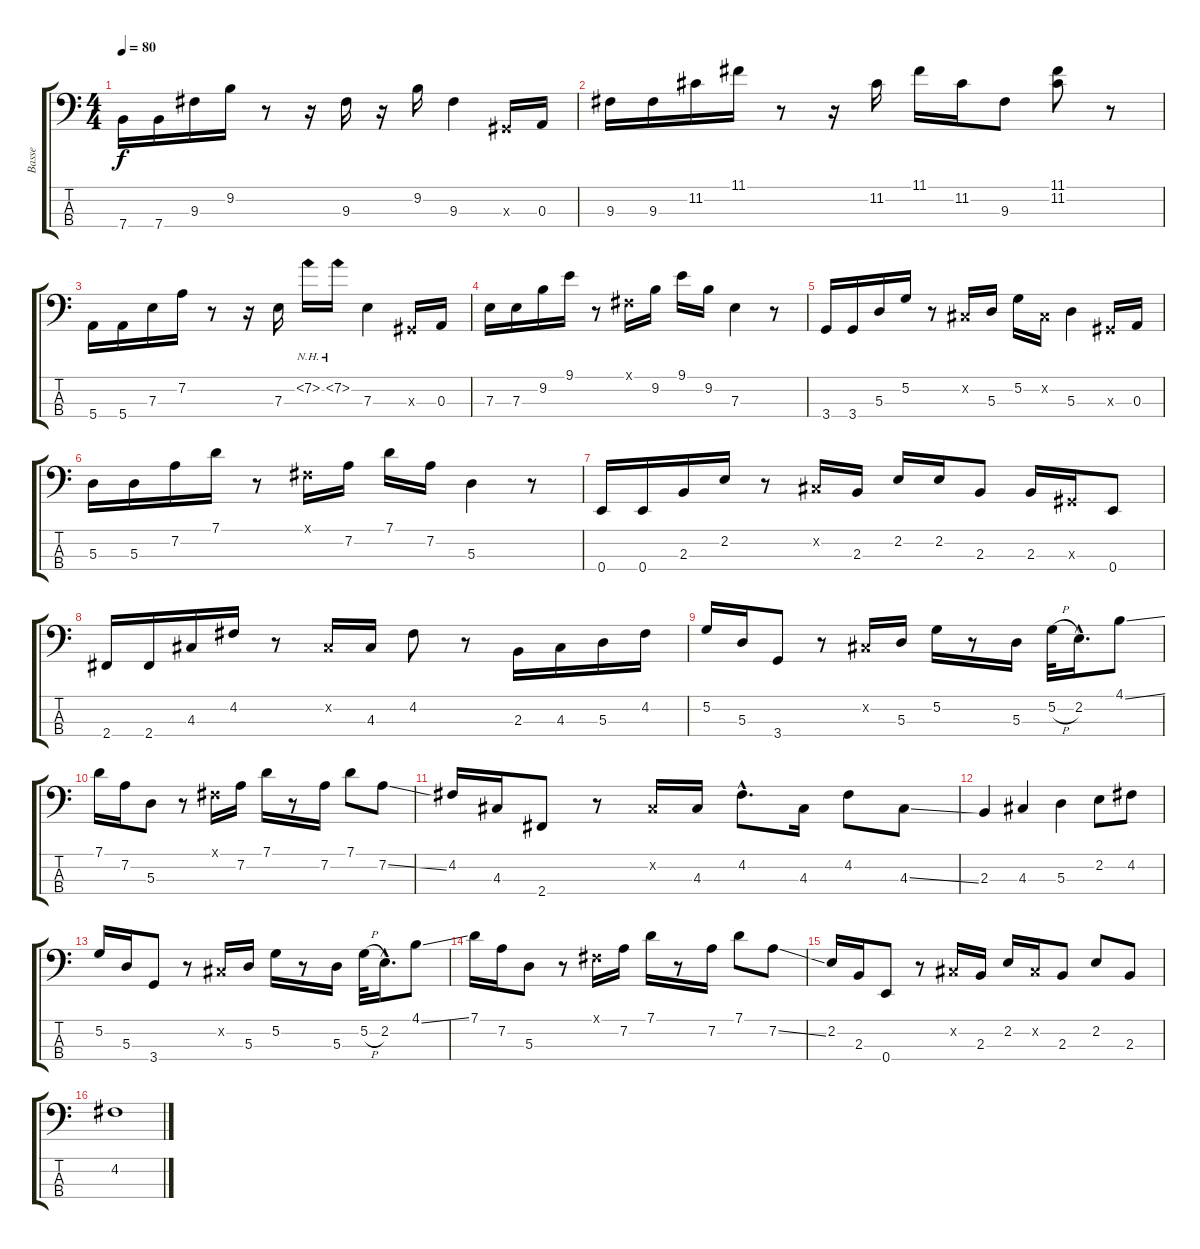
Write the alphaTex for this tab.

\track ("Basse" "Basse") {instrument slapbass1}
\staff {score tabs}
\tuning (G2 D2 A1 E1) {hide}
\ts (4 4)
\tempo 80
\clef f4
\ks c
7.4.16{dy f} 7.4.16 9.3.16 9.2.16 r.8 r.16 9.3.16 r.16 9.2.16 9.3.4 -1.3{x}.16 0.3.16 |
9.3.16 9.3.16 11.2.16 11.1.16 r.8 r.16 11.2.16 11.1.16 11.2.16 9.3.8 (11.1 11.2).8 r.8 |
5.4.16 5.4.16 7.3.16 7.2.16 r.8 r.16 7.3.16 7.2{nh}.16 7.2{nh}.16 7.3.4 -1.3{x}.16 0.3.16 |
7.3.16 7.3.16 9.2.16 9.1.16 r.8 -1.1{x}.16 9.2.16 9.1.16 9.2.16 7.3.4 r.8 |
3.4.16 3.4.16 5.3.16 5.2.16 r.8 -1.2{x}.16 5.3.16 5.2.16 -1.2{x}.16 5.3.4 -1.3{x}.16 0.3.16 |
5.3.16 5.3.16 7.2.16 7.1.16 r.8 -1.1{x}.16 7.2.16 7.1.16 7.2.16 5.3.4 r.8 |
0.4.16 0.4.16 2.3.16 2.2.16 r.8 -1.2{x}.16 2.3.16 2.2.16 2.2.16 2.3.8 2.3.16 -1.3{x}.16 0.4.8 |
2.4.16 2.4.16 4.3.16 4.2.16 r.8 -1.2{x}.16 4.3.16 4.2.8 r.8 2.3.16 4.3.16 5.3.16 4.2.16 |
5.2.16 5.3.16 3.4.8 r.8 -1.2{x}.16 5.3.16 5.2.16 r.8 5.3.16 5.2{h}.32 2.2{hac}.16{d} 4.1{ss}.8 |
7.1.16 7.2.16 5.3.8 r.8 -1.1{x}.16 7.2.16 7.1.16 r.8 7.2.16 7.1.8 7.2{ss}.8 |
4.2.16 4.3.16 2.4.8 r.8 -1.2{x}.16 4.3.16 4.2{hac}.8{d} 4.3.16 4.2.8 4.3{ss}.8 |
2.3.4 4.3.4 5.3.4 2.2.8 4.2.8 |
5.2.16 5.3.16 3.4.8 r.8 -1.2{x}.16 5.3.16 5.2.16 r.8 5.3.16 5.2{h}.32 2.2{hac}.16{d} 4.1{ss}.8 |
7.1.16 7.2.16 5.3.8 r.8 -1.1{x}.16 7.2.16 7.1.16 r.8 7.2.16 7.1.8 7.2{ss}.8 |
2.2.16 2.3.16 0.4.8 r.8 -1.2{x}.16 2.3.16 2.2.16 -1.2{x}.16 2.3.8 2.2.8 2.3.8 |
4.2.1
